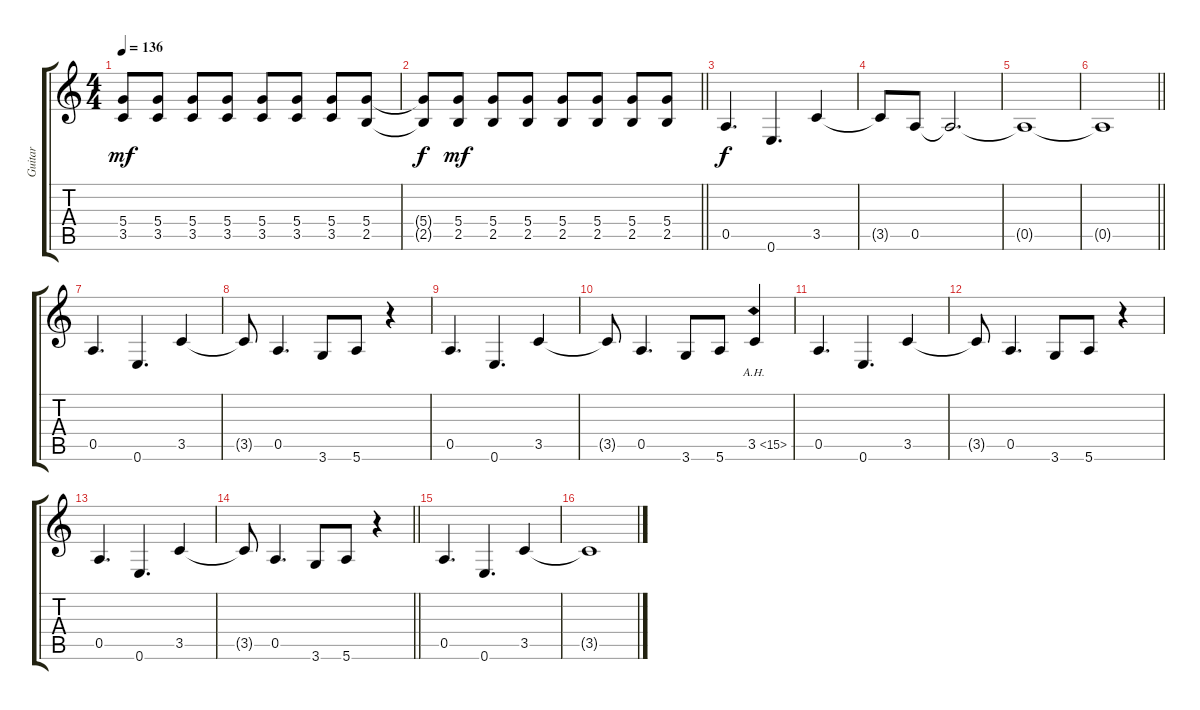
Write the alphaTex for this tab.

\track ("Guitar" "Guitar") {instrument overdrivenguitar}
\staff {score tabs}
\tuning (E4 B3 G3 D3 A2 E2) {hide}
\ts (4 4)
\tempo 136
\clef g2
\ks c
(5.4 3.5).8{dy mf} (5.4 3.5).8 (5.4 3.5).8 (5.4 3.5).8 (5.4 3.5).8 (5.4 3.5).8 (5.4 3.5).8 (5.4 2.5).8 |
\barLineRight lightlight
(5.4{t} 2.5{t}).8{dy f} (5.4 2.5).8{dy mf} (5.4 2.5).8 (5.4 2.5).8 (5.4 2.5).8 (5.4 2.5).8 (5.4 2.5).8 (5.4 2.5).8 |
\section ("" "")
0.5.4{d dy f} 0.6.4{d} 3.5.4 |
3.5{t}.8 0.5.8 0.5{t}.2{d} |
0.5{t}.1 |
\barLineRight lightlight
0.5{t}.1 |
\section ("" "")
0.5.4{d} 0.6.4{d} 3.5.4 |
3.5{t}.8 0.5.4{d} 3.6.8 5.6.8 r.4 |
0.5.4{d} 0.6.4{d} 3.5.4 |
3.5{t}.8 0.5.4{d} 3.6.8 5.6.8 3.5{ah 12}.4 |
0.5.4{d} 0.6.4{d} 3.5.4 |
3.5{t}.8 0.5.4{d} 3.6.8 5.6.8 r.4 |
0.5.4{d} 0.6.4{d} 3.5.4 |
\barLineRight lightlight
3.5{t}.8 0.5.4{d} 3.6.8 5.6.8 r.4 |
\section ("" "")
0.5.4{d} 0.6.4{d} 3.5.4 |
3.5{t}.1
